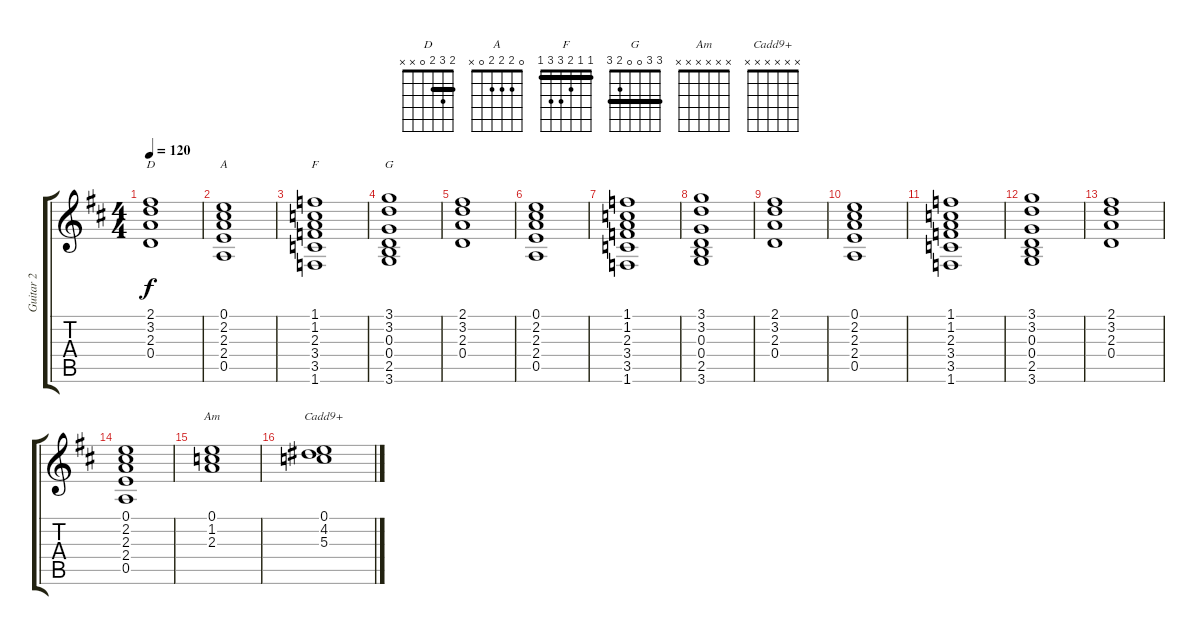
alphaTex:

\track ("Guitar 2" "Guitar 2") {instrument electricguitarclean}
\staff {score tabs}
\tuning (E4 B3 G3 D3 A2 E2) {hide}
\chord ("D" 2 3 2 0 x x) {barre 2}
\chord ("A" 0 2 2 2 0 x)
\chord ("F" 1 1 2 3 3 1) {barre 1}
\chord ("G" 3 3 0 0 2 3) {barre 3}
\chord ("Am" x x x x x x)
\chord ("Cadd9+" x x x x x x)
\ts (4 4)
\tempo 120
\clef g2
\ks d
(2.1 3.2 2.3 0.4).1{ch "D" dy f} |
(0.1 2.2 2.3 2.4 0.5).1{ch "A"} |
(1.1 1.2 2.3 3.4 3.5 1.6).1{ch "F"} |
(3.1 3.2 0.3 0.4 2.5 3.6).1{ch "G"} |
(2.1 3.2 2.3 0.4).1 |
(0.1 2.2 2.3 2.4 0.5).1 |
(1.1 1.2 2.3 3.4 3.5 1.6).1 |
(3.1 3.2 0.3 0.4 2.5 3.6).1 |
(2.1 3.2 2.3 0.4).1 |
(0.1 2.2 2.3 2.4 0.5).1 |
(1.1 1.2 2.3 3.4 3.5 1.6).1 |
(3.1 3.2 0.3 0.4 2.5 3.6).1 |
(2.1 3.2 2.3 0.4).1 |
(0.1 2.2 2.3 2.4 0.5).1 |
(0.1 1.2 2.3).1{ch "Am"} |
(0.1 4.2 5.3).1{ch "Cadd9+"}
